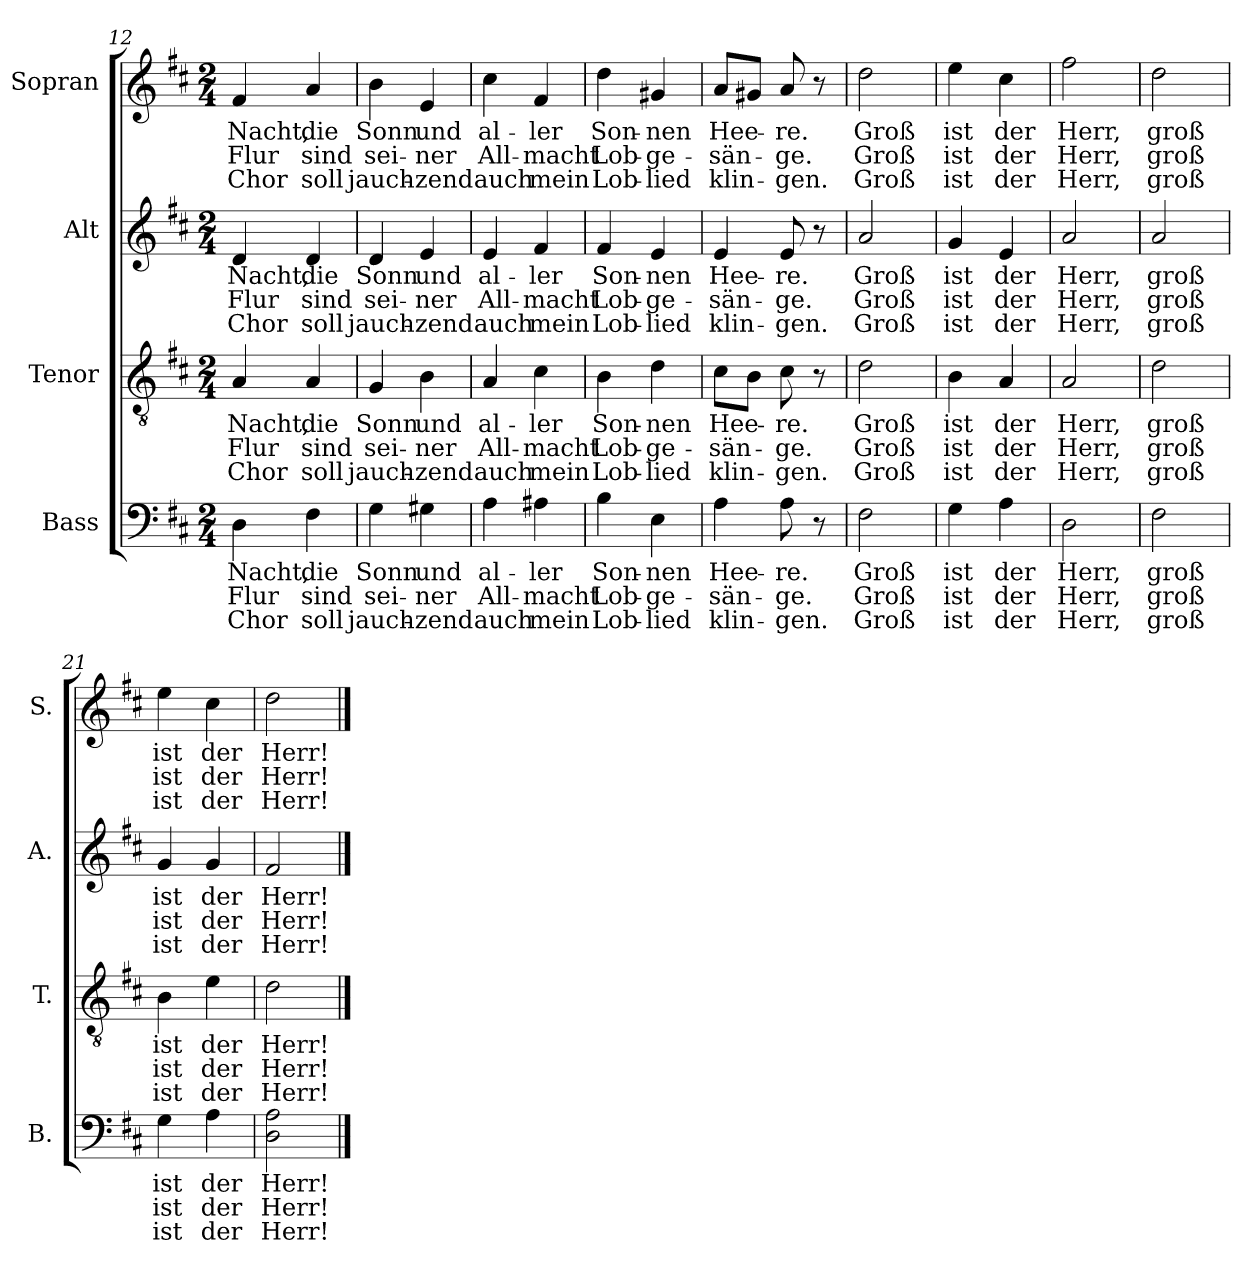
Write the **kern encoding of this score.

**kern	**text	**text	**text	**kern	**text	**text	**text	**kern	**text	**text	**text	**kern	**text	**text	**text
*part4	*part4	*part4	*part4	*part3	*part3	*part3	*part3	*part2	*part2	*part2	*part2	*part1	*part1	*part1	*part1
*staff4	*staff4	*staff4	*staff4	*staff3	*staff3	*staff3	*staff3	*staff2	*staff2	*staff2	*staff2	*staff1	*staff1	*staff1	*staff1
*I"Bass	*	*	*	*I"Tenor	*	*	*	*I"Alt	*	*	*	*I"Sopran	*	*	*
*I'B.	*	*	*	*I'T.	*	*	*	*I'A.	*	*	*	*I'S.	*	*	*
*clefF4	*	*	*	*clefGv2	*	*	*	*clefG2	*	*	*	*clefG2	*	*	*
*k[f#c#]	*	*	*	*k[f#c#]	*	*	*	*k[f#c#]	*	*	*	*k[f#c#]	*	*	*
*D:	*	*	*	*D:	*	*	*	*D:	*	*	*	*D:	*	*	*
*M2/4	*	*	*	*M2/4	*	*	*	*M2/4	*	*	*	*M2/4	*	*	*
=12	=12	=12	=12	=12	=12	=12	=12	=12	=12	=12	=12	=12	=12	=12	=12
!	!LO:LY:b	!LO:LY:b	!LO:LY:b	!	!LO:LY:b	!LO:LY:b	!LO:LY:b	!	!LO:LY:b	!LO:LY:b	!LO:LY:b	!	!LO:LY:b	!LO:LY:b	!LO:LY:b
4D\	Nacht,	Flur	Chor	4A/	Nacht,	Flur	Chor	4d/	Nacht,	Flur	Chor	4f#/	Nacht,	Flur	Chor
!	!LO:LY:b	!LO:LY:b	!LO:LY:b	!	!LO:LY:b	!LO:LY:b	!LO:LY:b	!	!LO:LY:b	!LO:LY:b	!LO:LY:b	!	!LO:LY:b	!LO:LY:b	!LO:LY:b
4F#\	die	sind	soll	4A/	die	sind	soll	4d/	die	sind	soll	4a/	die	sind	soll
=13	=13	=13	=13	=13	=13	=13	=13	=13	=13	=13	=13	=13	=13	=13	=13
!	!LO:LY:b	!LO:LY:b	!LO:LY:b	!	!LO:LY:b	!LO:LY:b	!LO:LY:b	!	!LO:LY:b	!LO:LY:b	!LO:LY:b	!	!LO:LY:b	!LO:LY:b	!LO:LY:b
4G\	Sonn	sei-	jauch-	4G/	Sonn	sei-	jauch-	4d/	Sonn	sei-	jauch-	4b\	Sonn	sei-	jauch-
!	!LO:LY:b	!LO:LY:b	!LO:LY:b	!	!LO:LY:b	!LO:LY:b	!LO:LY:b	!	!LO:LY:b	!LO:LY:b	!LO:LY:b	!	!LO:LY:b	!LO:LY:b	!LO:LY:b
4G#X\	und	-ner	-zend	4B\	und	-ner	-zend	4e/	und	-ner	-zend	4e/	und	-ner	-zend
=14	=14	=14	=14	=14	=14	=14	=14	=14	=14	=14	=14	=14	=14	=14	=14
!	!LO:LY:b	!LO:LY:b	!LO:LY:b	!	!LO:LY:b	!LO:LY:b	!LO:LY:b	!	!LO:LY:b	!LO:LY:b	!LO:LY:b	!	!LO:LY:b	!LO:LY:b	!LO:LY:b
4A\	al-	All-	auch	4A/	al-	All-	auch	4e/	al-	All-	auch	4cc#\	al-	All-	auch
!	!LO:LY:b	!LO:LY:b	!LO:LY:b	!	!LO:LY:b	!LO:LY:b	!LO:LY:b	!	!LO:LY:b	!LO:LY:b	!LO:LY:b	!	!LO:LY:b	!LO:LY:b	!LO:LY:b
4A#X\	-ler	-macht	mein	4c#\	-ler	-macht	mein	4f#/	-ler	-macht	mein	4f#/	-ler	-macht	mein
=15	=15	=15	=15	=15	=15	=15	=15	=15	=15	=15	=15	=15	=15	=15	=15
!	!LO:LY:b	!LO:LY:b	!LO:LY:b	!	!LO:LY:b	!LO:LY:b	!LO:LY:b	!	!LO:LY:b	!LO:LY:b	!LO:LY:b	!	!LO:LY:b	!LO:LY:b	!LO:LY:b
4B\	Son-	Lob-	Lob-	4B\	Son-	Lob-	Lob-	4f#/	Son-	Lob-	Lob-	4dd\	Son-	Lob-	Lob-
!	!LO:LY:b	!LO:LY:b	!LO:LY:b	!	!LO:LY:b	!LO:LY:b	!LO:LY:b	!	!LO:LY:b	!LO:LY:b	!LO:LY:b	!	!LO:LY:b	!LO:LY:b	!LO:LY:b
4E\	-nen	-ge-	-lied	4d\	-nen	-ge-	-lied	4e/	-nen	-ge-	-lied	4g#X/	-nen	-ge-	-lied
=16	=16	=16	=16	=16	=16	=16	=16	=16	=16	=16	=16	=16	=16	=16	=16
!	!LO:LY:b	!LO:LY:b	!LO:LY:b	!	!LO:LY:b	!LO:LY:b	!LO:LY:b	!	!LO:LY:b	!LO:LY:b	!LO:LY:b	!	!LO:LY:b	!LO:LY:b	!LO:LY:b
4A\	Hee-	-sän-	klin-	8c#\L	Hee-	-sän-	klin-	4e/	Hee-	-sän-	klin-	8a/L	Hee-	-sän-	klin-
.	.	.	.	8B\J	.	.	.	.	.	.	.	8g#X/J	.	.	.
!	!LO:LY:b	!LO:LY:b	!LO:LY:b	!	!LO:LY:b	!LO:LY:b	!LO:LY:b	!	!LO:LY:b	!LO:LY:b	!LO:LY:b	!	!LO:LY:b	!LO:LY:b	!LO:LY:b
8A\	-re.	-ge.	-gen.	8c#\	-re.	-ge.	-gen.	8e/	-re.	-ge.	-gen.	8a/	-re.	-ge.	-gen.
8r	.	.	.	8r	.	.	.	8r	.	.	.	8r	.	.	.
!!LO:LB:g=z
=17	=17	=17	=17	=17	=17	=17	=17	=17	=17	=17	=17	=17	=17	=17	=17
!	!LO:LY:b	!LO:LY:b	!LO:LY:b	!	!LO:LY:b	!LO:LY:b	!LO:LY:b	!	!LO:LY:b	!LO:LY:b	!LO:LY:b	!	!LO:LY:b	!LO:LY:b	!LO:LY:b
2F#\	Groß	Groß	Groß	2d\	Groß	Groß	Groß	2a/	Groß	Groß	Groß	2dd\	Groß	Groß	Groß
=18	=18	=18	=18	=18	=18	=18	=18	=18	=18	=18	=18	=18	=18	=18	=18
!	!LO:LY:b	!LO:LY:b	!LO:LY:b	!	!LO:LY:b	!LO:LY:b	!LO:LY:b	!	!LO:LY:b	!LO:LY:b	!LO:LY:b	!	!LO:LY:b	!LO:LY:b	!LO:LY:b
4G\	ist	ist	ist	4B\	ist	ist	ist	4g/	ist	ist	ist	4ee\	ist	ist	ist
!	!LO:LY:b	!LO:LY:b	!LO:LY:b	!	!LO:LY:b	!LO:LY:b	!LO:LY:b	!	!LO:LY:b	!LO:LY:b	!LO:LY:b	!	!LO:LY:b	!LO:LY:b	!LO:LY:b
4A\	der	der	der	4A/	der	der	der	4e/	der	der	der	4cc#\	der	der	der
=19	=19	=19	=19	=19	=19	=19	=19	=19	=19	=19	=19	=19	=19	=19	=19
!	!LO:LY:b	!LO:LY:b	!LO:LY:b	!	!LO:LY:b	!LO:LY:b	!LO:LY:b	!	!LO:LY:b	!LO:LY:b	!LO:LY:b	!	!LO:LY:b	!LO:LY:b	!LO:LY:b
2D\	Herr,	Herr,	Herr,	2A/	Herr,	Herr,	Herr,	2a/	Herr,	Herr,	Herr,	2ff#\	Herr,	Herr,	Herr,
=20	=20	=20	=20	=20	=20	=20	=20	=20	=20	=20	=20	=20	=20	=20	=20
!	!LO:LY:b	!LO:LY:b	!LO:LY:b	!	!LO:LY:b	!LO:LY:b	!LO:LY:b	!	!LO:LY:b	!LO:LY:b	!LO:LY:b	!	!LO:LY:b	!LO:LY:b	!LO:LY:b
2F#\	groß	groß	groß	2d\	groß	groß	groß	2a/	groß	groß	groß	2dd\	groß	groß	groß
=21	=21	=21	=21	=21	=21	=21	=21	=21	=21	=21	=21	=21	=21	=21	=21
!	!LO:LY:b	!LO:LY:b	!LO:LY:b	!	!LO:LY:b	!LO:LY:b	!LO:LY:b	!	!LO:LY:b	!LO:LY:b	!LO:LY:b	!	!LO:LY:b	!LO:LY:b	!LO:LY:b
4G\	ist	ist	ist	4B\	ist	ist	ist	4g/	ist	ist	ist	4ee\	ist	ist	ist
!	!LO:LY:b	!LO:LY:b	!LO:LY:b	!	!LO:LY:b	!LO:LY:b	!LO:LY:b	!	!LO:LY:b	!LO:LY:b	!LO:LY:b	!	!LO:LY:b	!LO:LY:b	!LO:LY:b
4A\	der	der	der	4e\	der	der	der	4g/	der	der	der	4cc#\	der	der	der
=22	=22	=22	=22	=22	=22	=22	=22	=22	=22	=22	=22	=22	=22	=22	=22
!	!LO:LY:b	!LO:LY:b	!LO:LY:b	!	!LO:LY:b	!LO:LY:b	!LO:LY:b	!	!LO:LY:b	!LO:LY:b	!LO:LY:b	!	!LO:LY:b	!LO:LY:b	!LO:LY:b
2D\ 2A\	Herr!	Herr!	Herr!	2d\	Herr!	Herr!	Herr!	2f#/	Herr!	Herr!	Herr!	2dd\	Herr!	Herr!	Herr!
==	==	==	==	==	==	==	==	==	==	==	==	==	==	==	==
*-	*-	*-	*-	*-	*-	*-	*-	*-	*-	*-	*-	*-	*-	*-	*-
